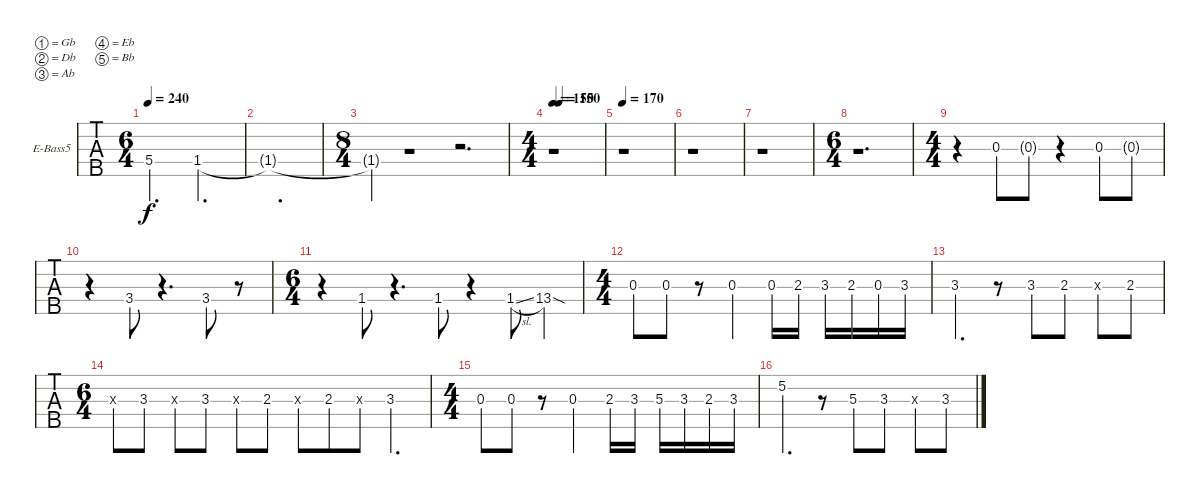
\bracketExtendMode groupsimilarinstruments
\firstSystemTrackNameOrientation horizontal
\otherSystemsTrackNameOrientation horizontal
\track ("Иван Изотов" "E-Bass5") {instrument electricbasspick}
\staff {tabs}
\tuning (Gb2 Db2 Ab1 Eb1 Bb0)
\ts (6 4)
\tempo 240
\clef f4
\ks c
5.4.2{d dy f} 1.4.2{d} |
1.4{t}.1{d} |
\ts (8 4)
\beaming (8 4 4 4 4)
1.4{t}.4 r.1 r.2{d} |
\ts (4 4)
\beaming (8 2 2 2 2)
\tempo 150
\tempo (150 0.125)
r.1 |
\tempo 170
r.1 |
r.1 |
r.1 |
\ts (6 4)
\beaming (8 2 2 2 6)
r.1{d} |
\ts (4 4)
\beaming (8 2 2 2 2)
r.4 0.3.8 0.3{g}.8 r.4 0.3.8 0.3{g}.8 |
r.4 3.4.8 r.4{d} 3.4.8 r.8 |
\ts (6 4)
\beaming (8 2 2 2 6)
r.4 1.4.8 r.4{d} 1.4.8 r.4 1.4{sl}.8 13.4{sod}.4 |
\ts (4 4)
\beaming (8 2 2 2 2)
0.3.8 0.3.8 r.8 0.3.4 0.3.16 2.3.16 3.3.16 2.3.16 0.3.16 3.3.16 |
3.3.4{d} r.8 3.3.8 2.3.8 2.3{x}.8 2.3.8 |
\ts (6 4)
\beaming (8 2 2 2 6)
2.3{x}.8 3.3.8 3.3{x}.8 3.3.8 3.3{x}.8 2.3.8 2.3{x}.8 2.3.8 2.3{x}.8 3.3.4{d} |
\ts (4 4)
\beaming (8 2 2 2 2)
0.3.8 0.3.8 r.8 0.3.4 2.3.16 3.3.16 5.3.16 3.3.16 2.3.16 3.3.16 |
5.2.4{d} r.8 5.3.8 3.3.8 3.3{x}.8 3.3.8
